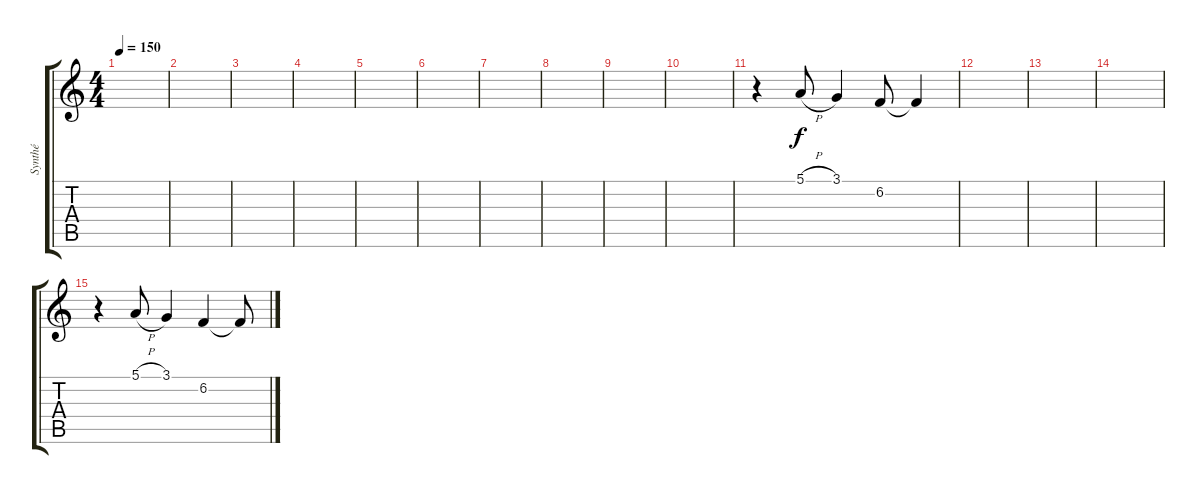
\track ("Synthé" "Synthé") {instrument synthstrings2}
\staff {score tabs}
\tuning (E4 B3 G3 D3 A2 E2) {hide}
\ts (4 4)
\tempo 150
\clef g2
\ks c
|
|
|
|
|
|
|
|
|
|
r.4 5.1{h}.8 3.1.4 6.2.8 6.2{t}.4 |
|
|
|
r.4 5.1{h}.8 3.1.4 6.2.4 6.2{t}.8
